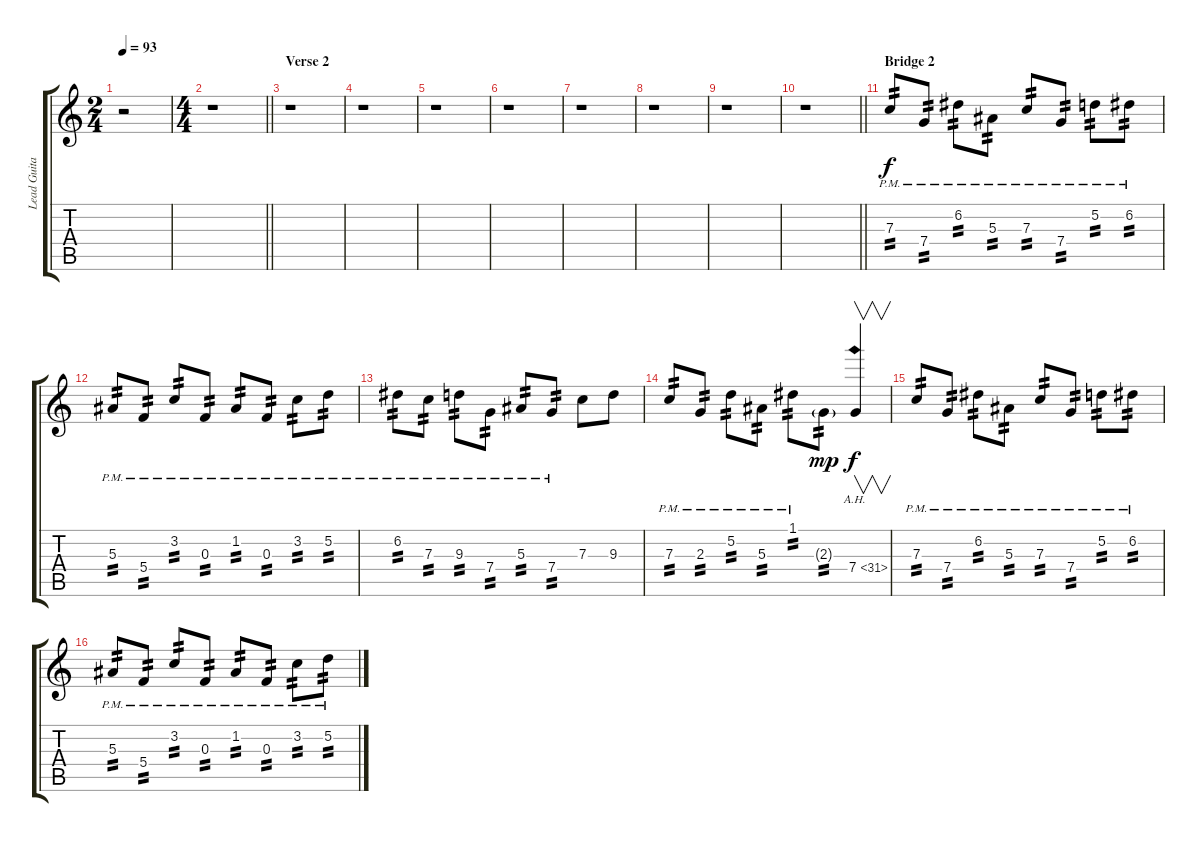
\track ("Lead Guitar/Alexi" "Lead Guita") {instrument distortionguitar}
\staff {score tabs}
\tuning (D4 A3 F3 C3 G2 C2) {hide}
\ts (2 4)
\tempo 93
\clef g2
\ks c
r.2{dy f} |
\ts (4 4)
\barLineRight lightlight
r.1 |
\section ("" "Verse 2")
r.1 |
r.1 |
r.1 |
r.1 |
r.1 |
r.1 |
r.1 |
\barLineRight lightlight
r.1 |
\section ("" "Bridge 2")
7.3{pm}.8{tp 2} 7.4{pm}.8{tp 2} 6.2{pm}.8{tp 2} 5.3{pm}.8{tp 2} 7.3{pm}.8{tp 2} 7.4{pm}.8{tp 2} 5.2{pm}.8{tp 2} 6.2{pm}.8{tp 2} |
5.3{pm}.8{tp 2} 5.4{pm}.8{tp 2} 3.2{pm}.8{tp 2} 0.3{pm}.8{tp 2} 1.2{pm}.8{tp 2} 0.3{pm}.8{tp 2} 3.2{pm}.8{tp 2} 5.2{pm}.8{tp 2} |
6.2{pm}.8{tp 2} 7.3{pm}.8{tp 2} 9.3{pm}.8{tp 2} 7.4{pm}.8{tp 2} 5.3{pm}.8{tp 2} 7.4{pm}.8{tp 2} 7.3.8 9.3.8 |
7.3{pm}.8{tp 2} 2.3{pm}.8{tp 2} 5.2{pm}.8{tp 2} 5.3{pm}.8{tp 2} 1.1{pm}.8{tp 2} 2.3{g}.8{tp 2 dy mp} 7.4{ah 24}.4{v dy f} |
7.3{pm}.8{tp 2} 7.4{pm}.8{tp 2} 6.2{pm}.8{tp 2} 5.3{pm}.8{tp 2} 7.3{pm}.8{tp 2} 7.4{pm}.8{tp 2} 5.2{pm}.8{tp 2} 6.2{pm}.8{tp 2} |
5.3{pm}.8{tp 2} 5.4{pm}.8{tp 2} 3.2{pm}.8{tp 2} 0.3{pm}.8{tp 2} 1.2{pm}.8{tp 2} 0.3{pm}.8{tp 2} 3.2{pm}.8{tp 2} 5.2{pm}.8{tp 2}
